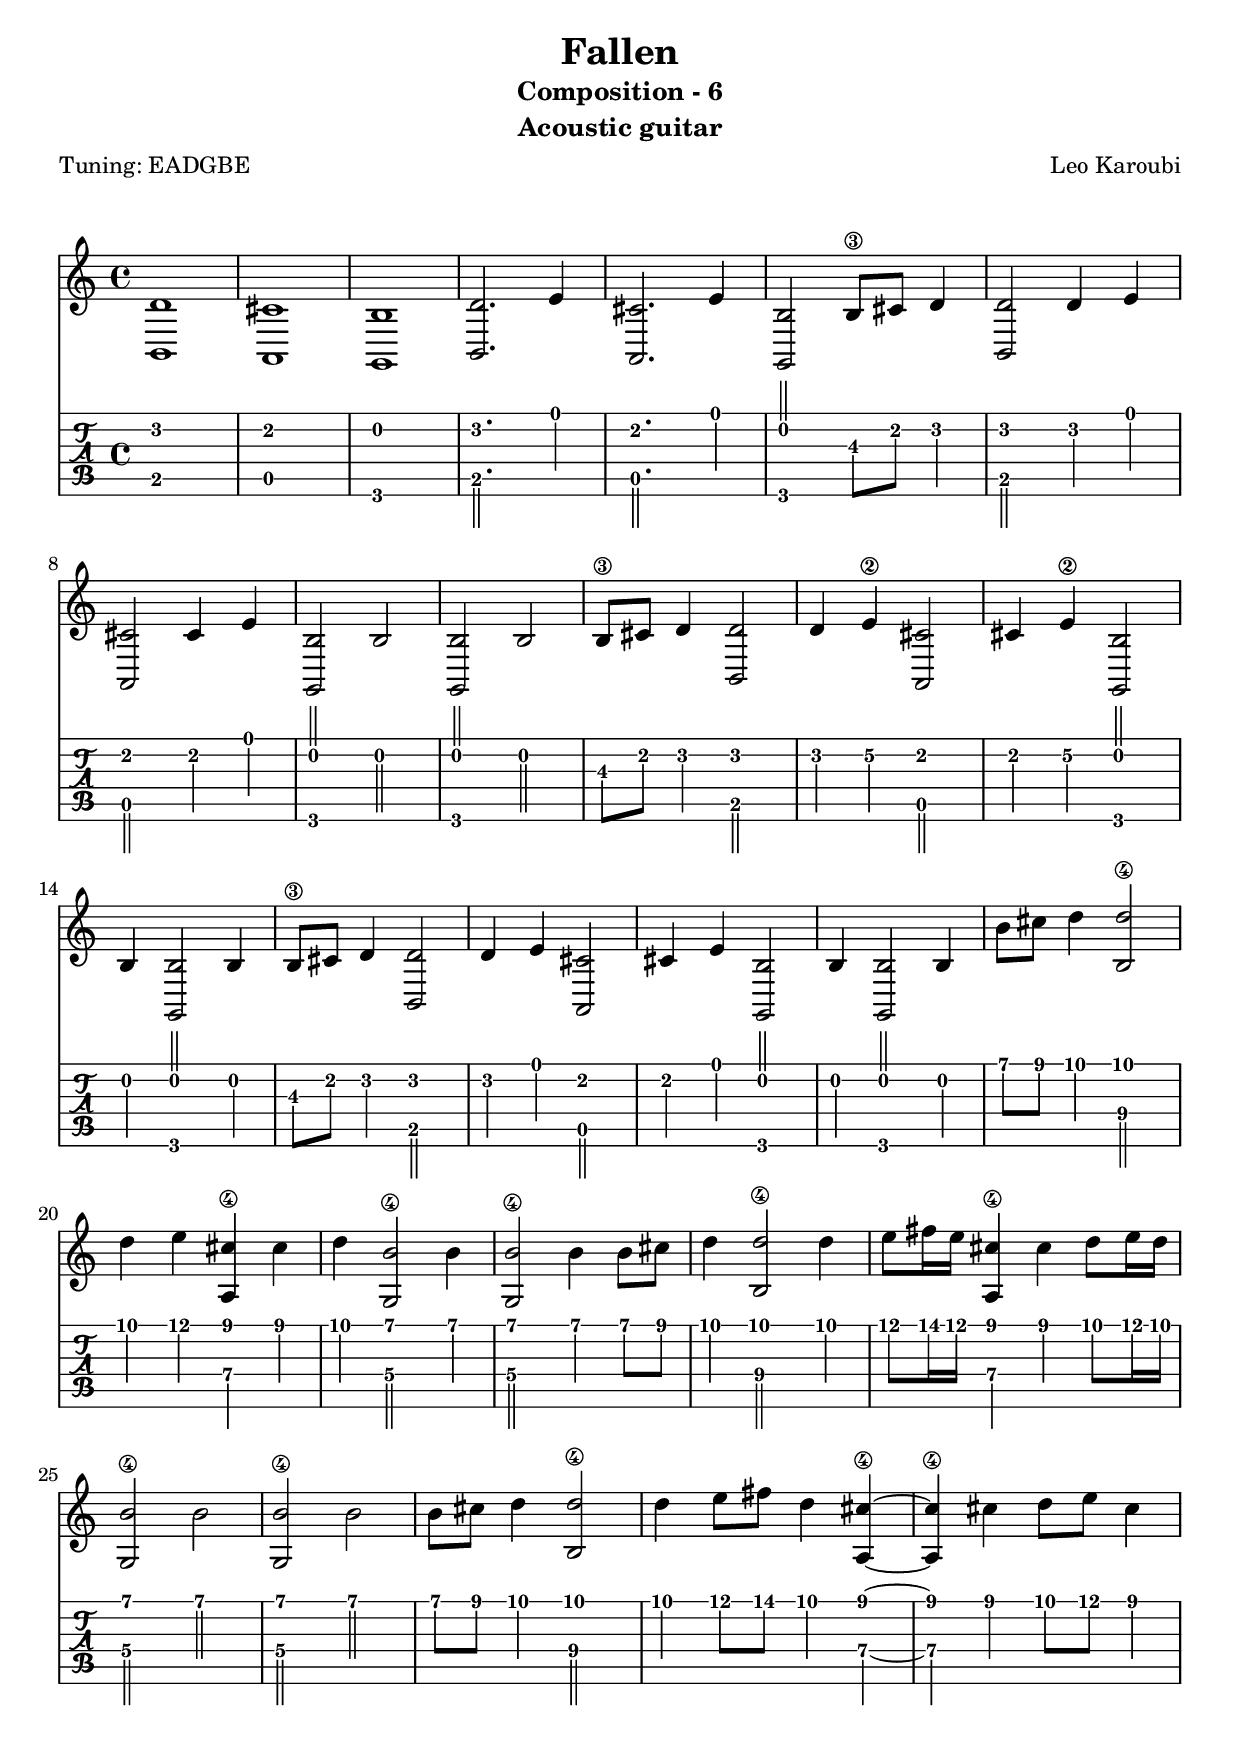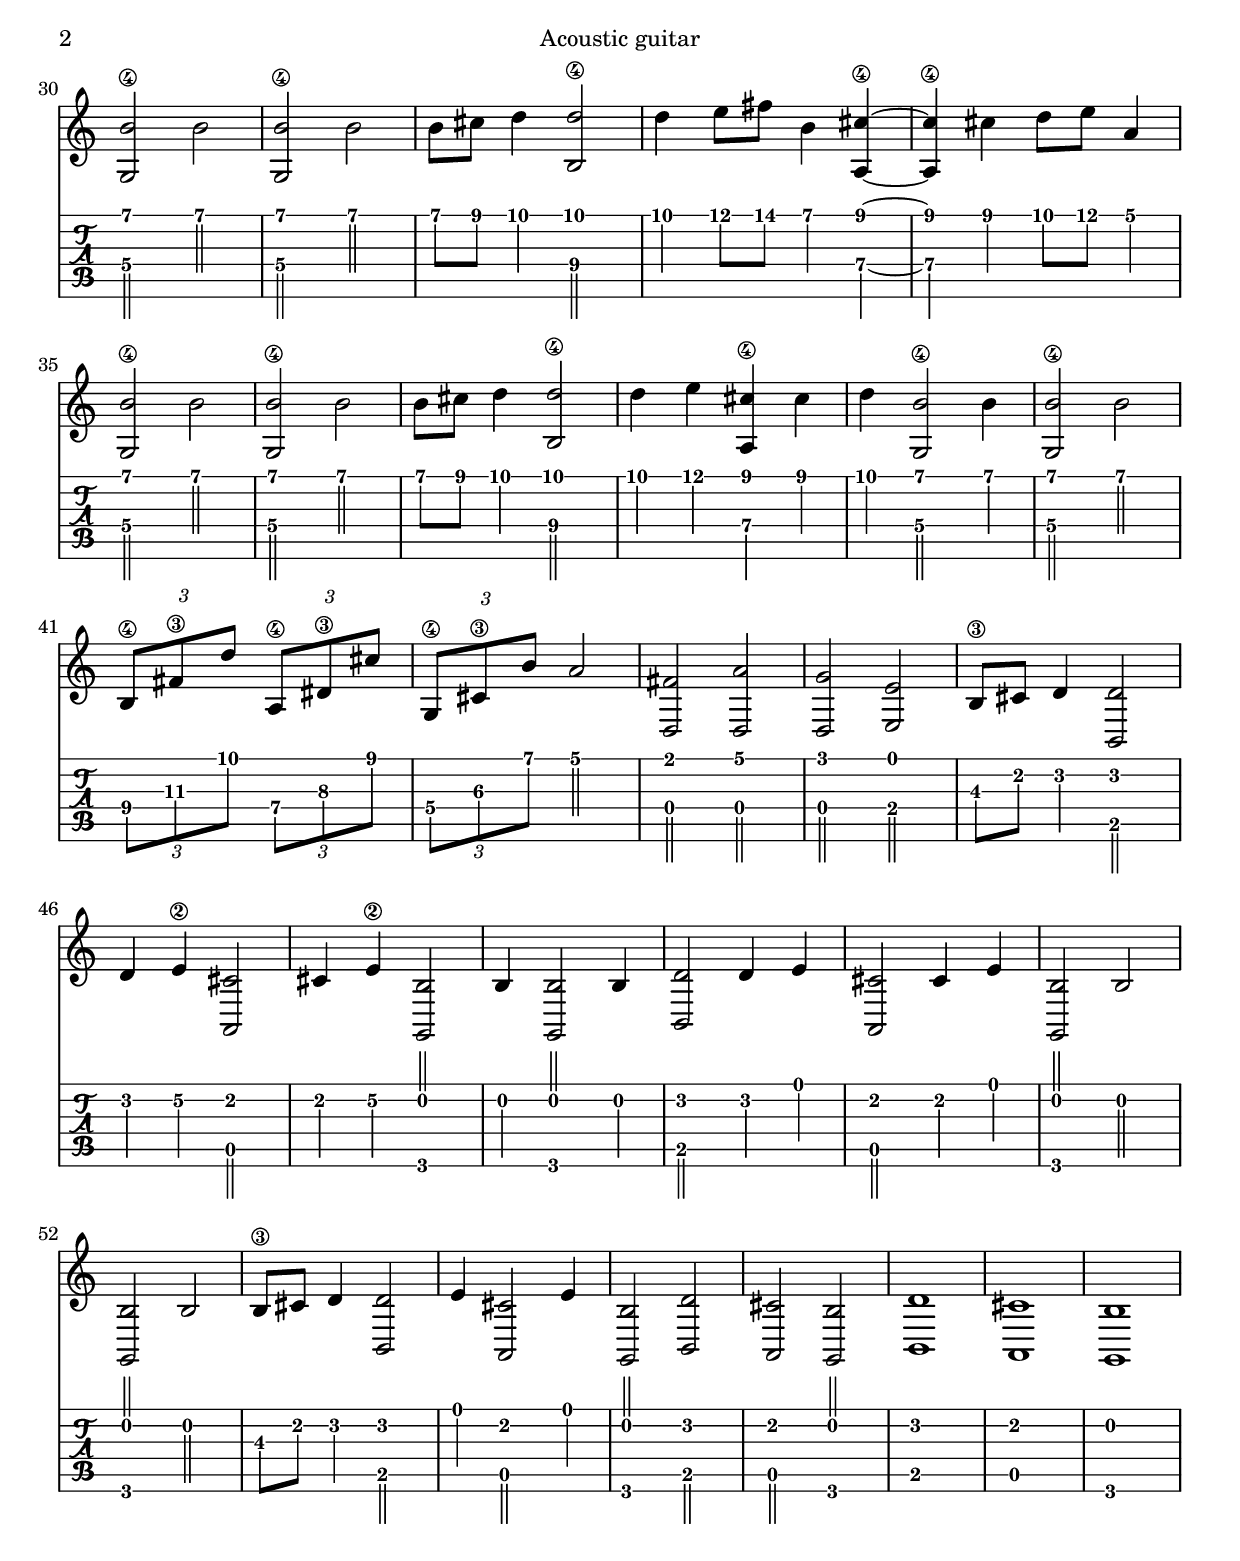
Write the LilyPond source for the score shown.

\version "2.22.1"
\include "english.ly"
\header {
  title = "Fallen"
  subtitle = "Composition - 6"
  instrument = "Acoustic guitar"
  meter = "Tuning: EADGBE"
  arranger = "Leo Karoubi"
  % composer = "Leo Karoubi"
}

\layout { 
  indent = 0.0\cm 
  #(layout-set-staff-size 21)
  \context {
    \Score
    \override Glissando.thickness = #3
    \override Glissando.style = #'trill
    \override SpacingSpanner.common-shortest-duration = #(ly:make-moment 1/16)
  }
}

\markup { 
  \vspace #1
}

timeSign = 4/4
harmTwelveMarkup = -\markup { \center-align \abs-fontsize #8 { harm .12 }}
harmSevenMarkup = -\markup { \center-align \abs-fontsize #8 { harm .7 }}

rallentendo = -\markup { \abs-fontsize #10 { rallentendo }}

intro = {
    <b, d'>1 |
    <a, c-sharp'>1 |
    <g, b>1 |
    
    <b, d'>2. e'4 |
    <a, c-sharp'>2. e'4 |
    <g, b>2 b8\3[ c-sharp'] d'4 |

    <b, d'>2 d'4 e'4 |
    <a, c-sharp'>2 c-sharp'4 e'4 |
    <g, b>2 b2 |
    <g, b>2 b2 |
    
    b8\3[ c-sharp'] d'4 <b, d'>2 |
    d'4 e'4\2 <a, c-sharp'>2 |
    c-sharp'4 e'4\2 <g, b>2 |
    b4 <g, b>2 b4 |

    b8\3[ c-sharp'] d'4 <b, d'>2 |
    d'4 e'4 <a, c-sharp'>2 |
    c-sharp'4 e'4 <g, b>2 |
    b4 <g, b>2 b4 |
}

main = {
    b'8[ c-sharp''] d''4 <b\4 d''>2 |
    d''4 e''4 <a\4 c-sharp''>4 c-sharp''4 |
    d''4 <g\4 b'>2 b'4 |
    <g\4 b'>2 b'4 b'8[ c-sharp''] |
    d''4 <b\4 d''>2 d''4 |
    e''8[ f-sharp''16 e''] <a\4 c-sharp''>4 c-sharp''4 d''8[ e''16 d''] |
    <g\4 b'>2 b'2 |
    <g\4 b'>2 b'2 |

    b'8[ c-sharp''] d''4 <b\4 d''>2 |
    d''4 e''8[ f-sharp''] d''4 <a\4 c-sharp''>4~ |
    <a\4 c-sharp''>4 c-sharp''4 d''8[ e''] c-sharp''4 |
    <g\4 b'>2 b'2 |
    <g\4 b'>2 b'2 |
    
    b'8[ c-sharp''] d''4 <b\4 d''>2 |
    d''4 e''8[ f-sharp''] b'4 <a\4 c-sharp''>4~ |
    <a\4 c-sharp''>4 c-sharp''4 d''8[ e''] a'4 |
    <g\4 b'>2 b'2 |
    <g\4 b'>2 b'2 |

    b'8[ c-sharp''] d''4 <b\4 d''>2 |
    d''4 e''4 <a\4 c-sharp''>4 c-sharp''4 |
    d''4 <g\4 b'>2 b'4 |
    <g\4 b'>2 b'2 |

    % r2 b'4\3 c-sharp''8\2[ d''\2] |

    \tuplet 3/4 { b8\4 f-sharp'8\3 d''8 } \tuplet 3/4 { a8\4 d-sharp'8\3 c-sharp''8 } |
    \tuplet 3/4 { g8\4 c-sharp'8\3 b'8 } a'2 |
    <d f-sharp'>2 <d a'>2 |
    <d g'>2 <e e'>2 |
}

outro = {
    b8\3[ c-sharp'] d'4 <b, d'>2 |
    d'4 e'4\2 <a, c-sharp'>2 |
    c-sharp'4 e'4\2 <g, b>2 |
    b4 <g, b>2 b4 |

    <b, d'>2 d'4 e'4 |
    <a, c-sharp'>2 c-sharp'4 e'4 |
    <g, b>2 b2 |
    <g, b>2 b2 |
    
    b8\3[ c-sharp'] d'4 <b, d'>2 |
    e'4 <a, c-sharp'>2 e'4 |
    
    <g, b>2 <b, d'>2 |
    <a, c-sharp'>2 <g, b>2 |

    <b, d'>1 |
    <a, c-sharp'>1 |
    <g, b>1 |
}

full_part = {
    \intro
    \main
    \outro
}

\score {
    <<
    \new Staff {
        \clef "G"
        \time \timeSign
        \full_part
    }
    \new TabStaff {
        \set TabStaff.minimumFret = #0
        \time \timeSign
        \tabFullNotation
        \full_part
    }
    >>
}
